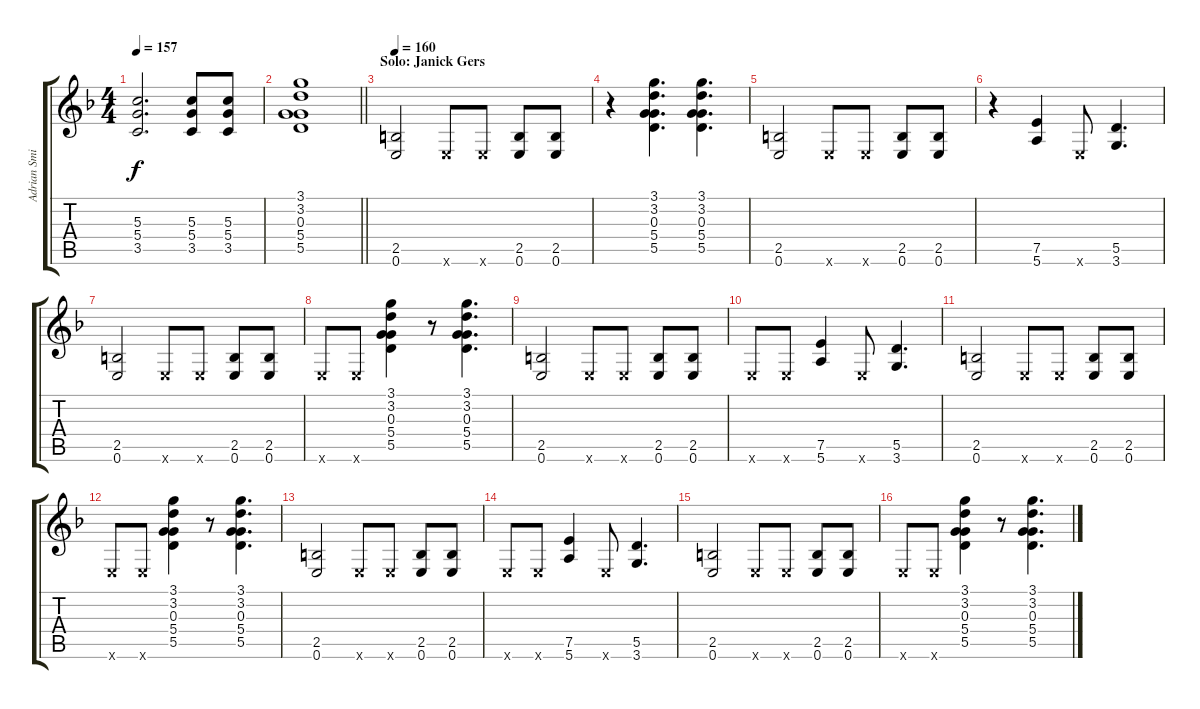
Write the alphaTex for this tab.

\track ("Adrian Smith" "Adrian Smi") {instrument overdrivenguitar}
\staff {score tabs}
\tuning (E4 B3 G3 D3 A2 E2) {hide}
\ts (4 4)
\tempo 157
\clef g2
\ks f
(5.3 5.4 3.5).2{d dy f} (5.3 5.4 3.5).8 (5.3 5.4 3.5).8 |
\barLineRight lightlight
(3.1 3.2 0.3 5.4 5.5).1 |
\section ("" "Solo: Janick Gers")
\tempo 160
(2.5 0.6).2 0.6{x}.8 0.6{x}.8 (2.5 0.6).8 (2.5 0.6).8 |
r.4 (3.1 3.2 0.3 5.4 5.5).4{d} (3.1 3.2 0.3 5.4 5.5).4{d} |
(2.5 0.6).2 0.6{x}.8 0.6{x}.8 (2.5 0.6).8 (2.5 0.6).8 |
r.4 (7.5 5.6).4 0.6{x}.8 (5.5 3.6).4{d} |
(2.5 0.6).2 0.6{x}.8 0.6{x}.8 (2.5 0.6).8 (2.5 0.6).8 |
0.6{x}.8 0.6{x}.8 (3.1 3.2 0.3 5.4 5.5).4 r.8 (3.1 3.2 0.3 5.4 5.5).4{d} |
(2.5 0.6).2 0.6{x}.8 0.6{x}.8 (2.5 0.6).8 (2.5 0.6).8 |
0.6{x}.8 0.6{x}.8 (7.5 5.6).4 0.6{x}.8 (5.5 3.6).4{d} |
(2.5 0.6).2 0.6{x}.8 0.6{x}.8 (2.5 0.6).8 (2.5 0.6).8 |
0.6{x}.8 0.6{x}.8 (3.1 3.2 0.3 5.4 5.5).4 r.8 (3.1 3.2 0.3 5.4 5.5).4{d} |
(2.5 0.6).2 0.6{x}.8 0.6{x}.8 (2.5 0.6).8 (2.5 0.6).8 |
0.6{x}.8 0.6{x}.8 (7.5 5.6).4 0.6{x}.8 (5.5 3.6).4{d} |
(2.5 0.6).2 0.6{x}.8 0.6{x}.8 (2.5 0.6).8 (2.5 0.6).8 |
0.6{x}.8 0.6{x}.8 (3.1 3.2 0.3 5.4 5.5).4 r.8 (3.1 3.2 0.3 5.4 5.5).4{d}
